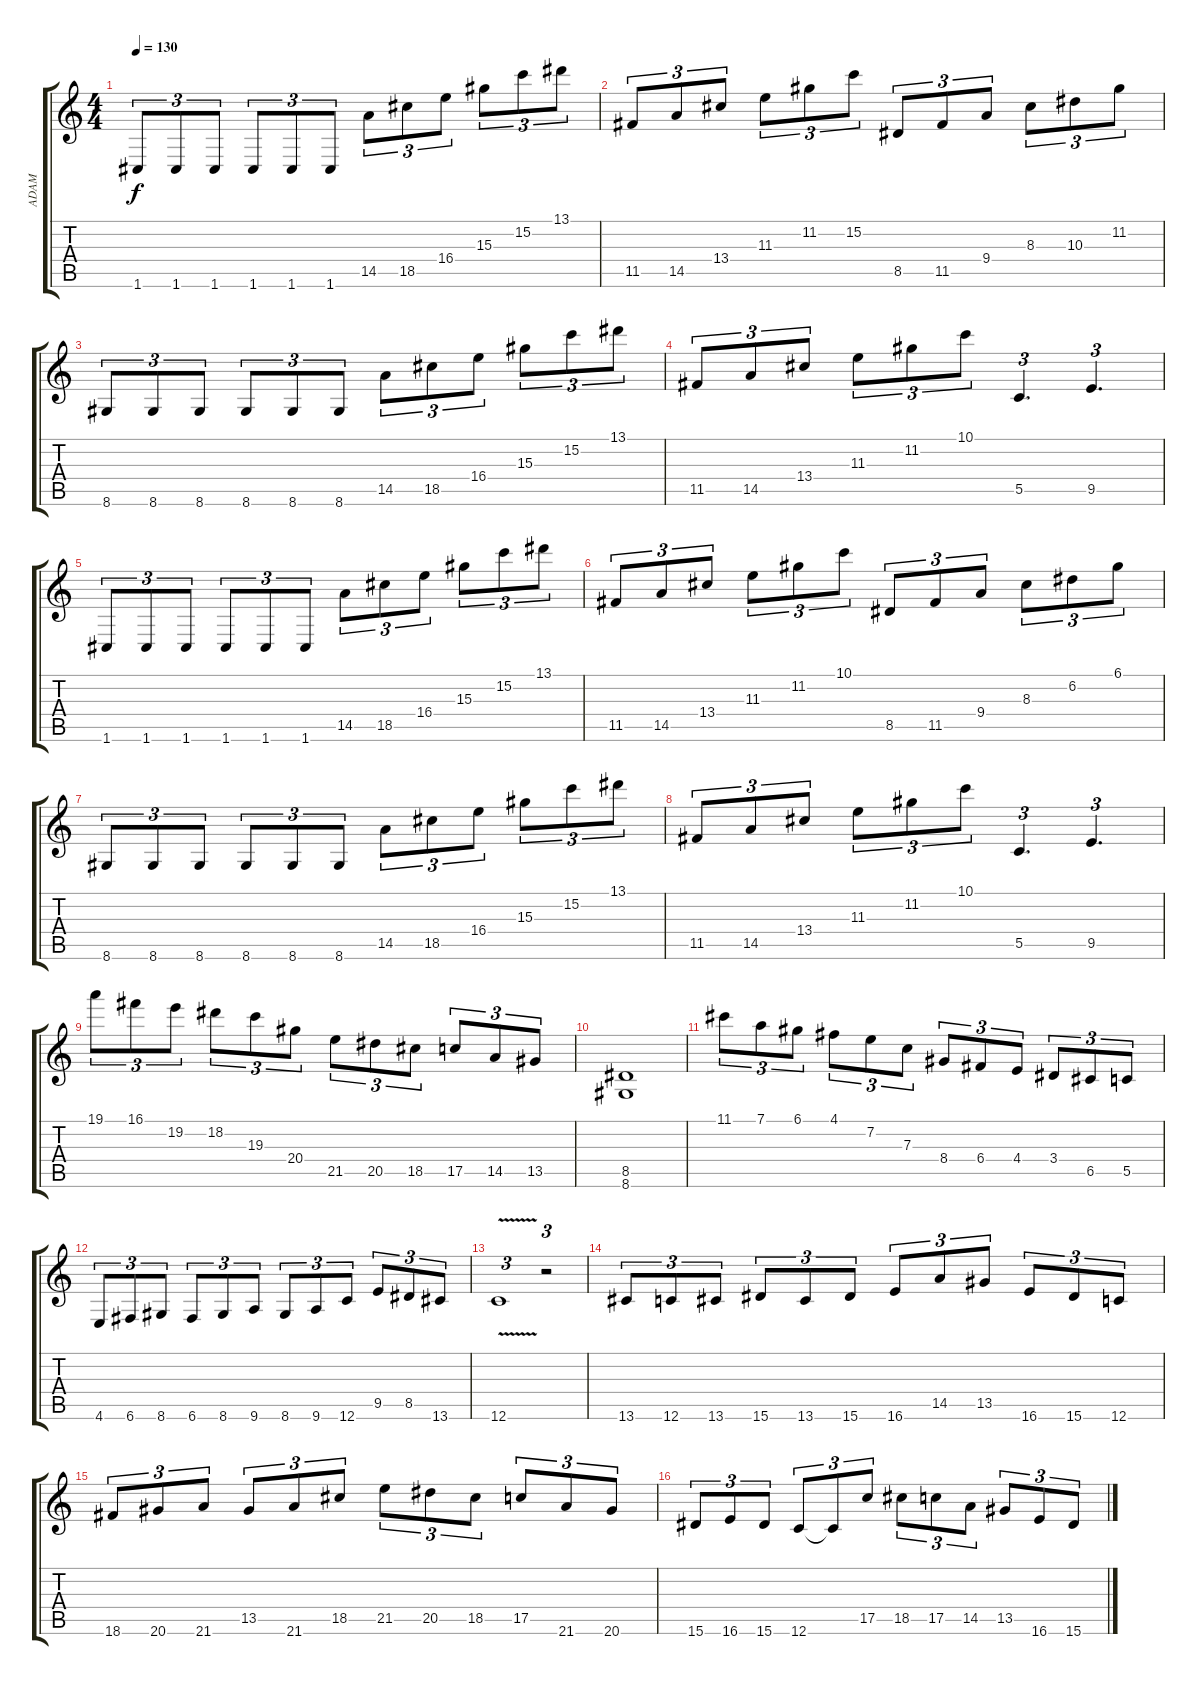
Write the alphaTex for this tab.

\track ("ADAM" "ADAM") {instrument overdrivenguitar}
\staff {score tabs}
\tuning (D4 A3 F3 C3 G2 C2) {hide}
\ts (4 4)
\tempo 130
\clef g2
\ks c
1.6.8{tu (3 2) dy f} 1.6.8{tu (3 2)} 1.6.8{tu (3 2)} 1.6.8{tu (3 2)} 1.6.8{tu (3 2)} 1.6.8{tu (3 2)} 14.5.8{tu (3 2)} 18.5.8{tu (3 2)} 16.4.8{tu (3 2)} 15.3.8{tu (3 2)} 15.2.8{tu (3 2)} 13.1.8{tu (3 2)} |
11.5.8{tu (3 2)} 14.5.8{tu (3 2)} 13.4.8{tu (3 2)} 11.3.8{tu (3 2)} 11.2.8{tu (3 2)} 15.2.8{tu (3 2)} 8.5.8{tu (3 2)} 11.5.8{tu (3 2)} 9.4.8{tu (3 2)} 8.3.8{tu (3 2)} 10.3.8{tu (3 2)} 11.2.8{tu (3 2)} |
8.6.8{tu (3 2)} 8.6.8{tu (3 2)} 8.6.8{tu (3 2)} 8.6.8{tu (3 2)} 8.6.8{tu (3 2)} 8.6.8{tu (3 2)} 14.5.8{tu (3 2)} 18.5.8{tu (3 2)} 16.4.8{tu (3 2)} 15.3.8{tu (3 2)} 15.2.8{tu (3 2)} 13.1.8{tu (3 2)} |
11.5.8{tu (3 2)} 14.5.8{tu (3 2)} 13.4.8{tu (3 2)} 11.3.8{tu (3 2)} 11.2.8{tu (3 2)} 10.1.8{tu (3 2)} 5.5.4{d tu (3 2)} 9.5.4{d tu (3 2)} |
1.6.8{tu (3 2)} 1.6.8{tu (3 2)} 1.6.8{tu (3 2)} 1.6.8{tu (3 2)} 1.6.8{tu (3 2)} 1.6.8{tu (3 2)} 14.5.8{tu (3 2)} 18.5.8{tu (3 2)} 16.4.8{tu (3 2)} 15.3.8{tu (3 2)} 15.2.8{tu (3 2)} 13.1.8{tu (3 2)} |
11.5.8{tu (3 2)} 14.5.8{tu (3 2)} 13.4.8{tu (3 2)} 11.3.8{tu (3 2)} 11.2.8{tu (3 2)} 10.1.8{tu (3 2)} 8.5.8{tu (3 2)} 11.5.8{tu (3 2)} 9.4.8{tu (3 2)} 8.3.8{tu (3 2)} 6.2.8{tu (3 2)} 6.1.8{tu (3 2)} |
8.6.8{tu (3 2)} 8.6.8{tu (3 2)} 8.6.8{tu (3 2)} 8.6.8{tu (3 2)} 8.6.8{tu (3 2)} 8.6.8{tu (3 2)} 14.5.8{tu (3 2)} 18.5.8{tu (3 2)} 16.4.8{tu (3 2)} 15.3.8{tu (3 2)} 15.2.8{tu (3 2)} 13.1.8{tu (3 2)} |
11.5.8{tu (3 2)} 14.5.8{tu (3 2)} 13.4.8{tu (3 2)} 11.3.8{tu (3 2)} 11.2.8{tu (3 2)} 10.1.8{tu (3 2)} 5.5.4{d tu (3 2)} 9.5.4{d tu (3 2)} |
19.1.8{tu (3 2)} 16.1.8{tu (3 2)} 19.2.8{tu (3 2)} 18.2.8{tu (3 2)} 19.3.8{tu (3 2)} 20.4.8{tu (3 2)} 21.5.8{tu (3 2)} 20.5.8{tu (3 2)} 18.5.8{tu (3 2)} 17.5.8{tu (3 2)} 14.5.8{tu (3 2)} 13.5.8{tu (3 2)} |
(8.5 8.6).1 |
11.1.8{tu (3 2)} 7.1.8{tu (3 2)} 6.1.8{tu (3 2)} 4.1.8{tu (3 2)} 7.2.8{tu (3 2)} 7.3.8{tu (3 2)} 8.4.8{tu (3 2)} 6.4.8{tu (3 2)} 4.4.8{tu (3 2)} 3.4.8{tu (3 2)} 6.5.8{tu (3 2)} 5.5.8{tu (3 2)} |
4.6.8{tu (3 2)} 6.6.8{tu (3 2)} 8.6.8{tu (3 2)} 6.6.8{tu (3 2)} 8.6.8{tu (3 2)} 9.6.8{tu (3 2)} 8.6.8{tu (3 2)} 9.6.8{tu (3 2)} 12.6.8{tu (3 2)} 9.5.8{tu (3 2)} 8.5.8{tu (3 2)} 13.6.8{tu (3 2)} |
12.6{v}.1{tu (3 2)} r.2{tu (3 2)} |
13.6.8{tu (3 2)} 12.6.8{tu (3 2)} 13.6.8{tu (3 2)} 15.6.8{tu (3 2)} 13.6.8{tu (3 2)} 15.6.8{tu (3 2)} 16.6.8{tu (3 2)} 14.5.8{tu (3 2)} 13.5.8{tu (3 2)} 16.6.8{tu (3 2)} 15.6.8{tu (3 2)} 12.6.8{tu (3 2)} |
18.6.8{tu (3 2)} 20.6.8{tu (3 2)} 21.6.8{tu (3 2)} 13.5.8{tu (3 2)} 21.6.8{tu (3 2)} 18.5.8{tu (3 2)} 21.5.8{tu (3 2)} 20.5.8{tu (3 2)} 18.5.8{tu (3 2)} 17.5.8{tu (3 2)} 21.6.8{tu (3 2)} 20.6.8{tu (3 2)} |
15.6.8{tu (3 2)} 16.6.8{tu (3 2)} 15.6.8{tu (3 2)} 12.6.8{tu (3 2)} 12.6{t}.8{tu (3 2)} 17.5.8{tu (3 2)} 18.5.8{tu (3 2)} 17.5.8{tu (3 2)} 14.5.8{tu (3 2)} 13.5.8{tu (3 2)} 16.6.8{tu (3 2)} 15.6.8{tu (3 2)}
